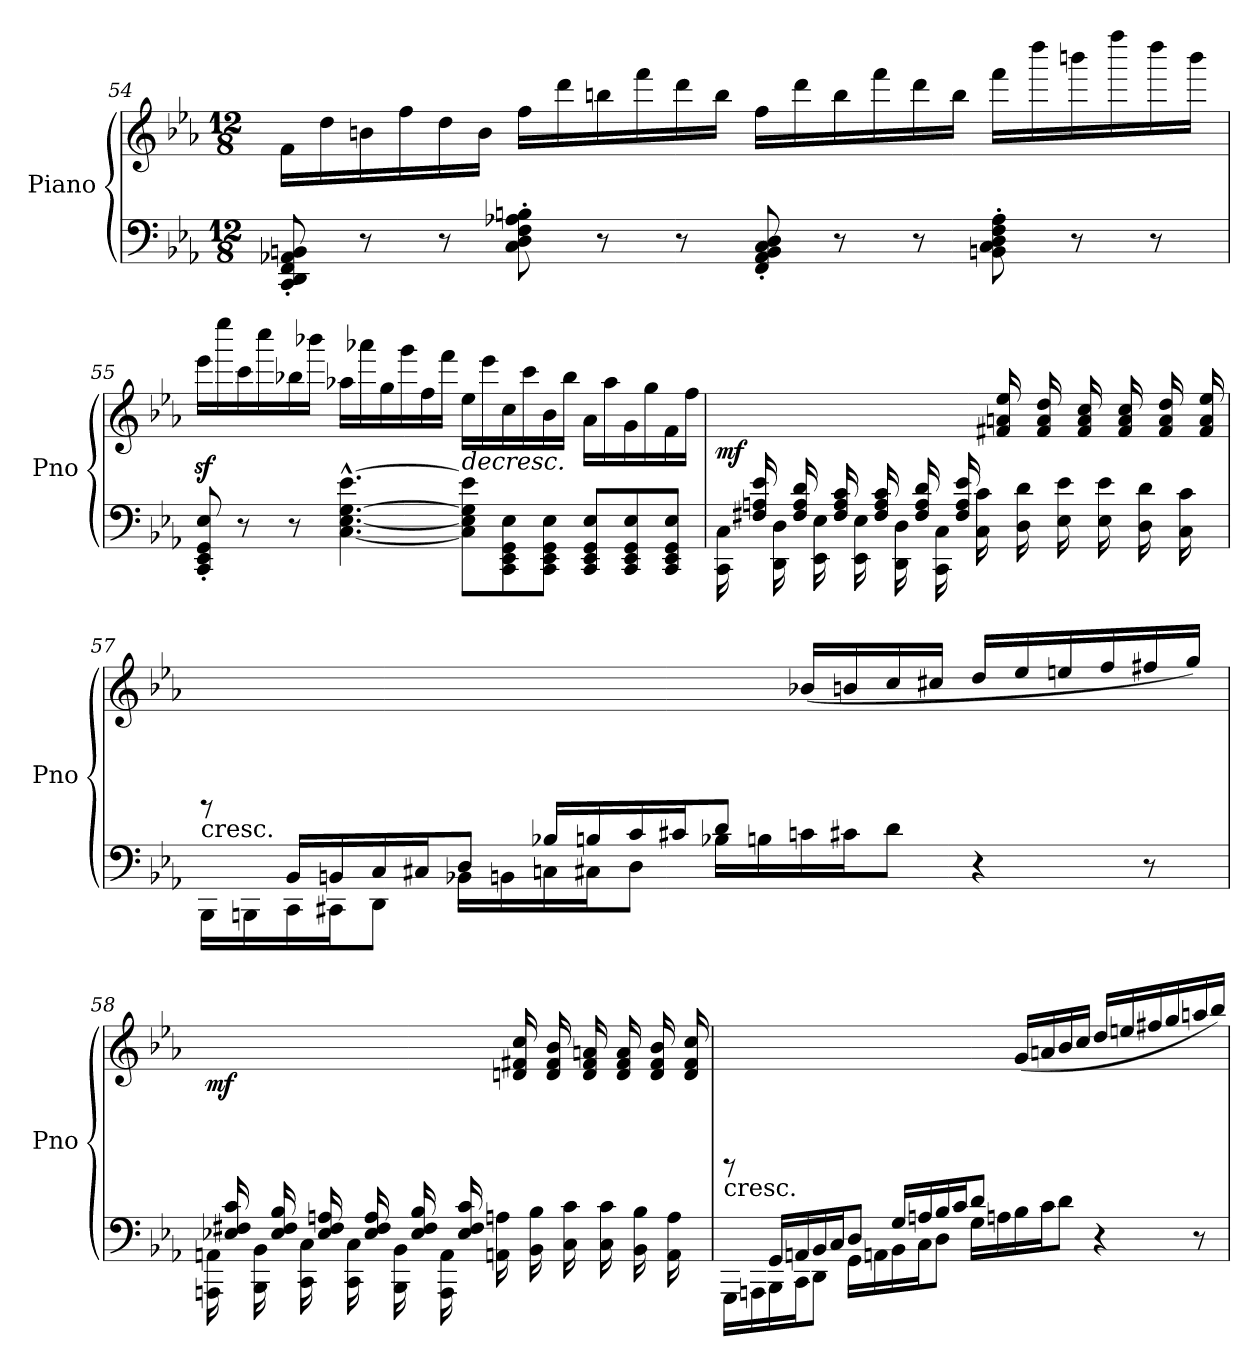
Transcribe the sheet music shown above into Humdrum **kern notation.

**kern	**kern	**dynam
*part1	*part1	*part1
*staff2	*staff1	*staff1/2
*I"Piano	*	*
*I'Pno	*	*
*clefF4	*clefG2	*
*k[b-e-a-]	*k[b-e-a-]	*
*E-:	*E-:	*
*M12/8	*M12/8	*
=54	=54	=54
8CC/' 8DD/' 8FF/' 8AA-X/' 8BBn/'	16f\LL	.
.	16dd\	.
8r	16bn\	.
.	16ff\	.
8r	16dd\	.
.	16b\JJ	.
8C\' 8D\' 8F\' 8A-X\' 8Bn\'	16ff\LL	.
.	16ddd\	.
8r	16bbn\	.
.	16fff\	.
8r	16ddd\	.
.	16bb\JJ	.
8FF/' 8AA-/' 8BB/' 8C/' 8D/'	16ff\LL	.
.	16ddd\	.
8r	16bb\	.
.	16fff\	.
8r	16ddd\	.
.	16bb\JJ	.
8BBn\' 8C\' 8D\' 8F\' 8A-\'	16fff\LL	.
.	16dddd\	.
8r	16bbbn\	.
.	16ffff\	.
8r	16dddd\	.
.	16bbb\JJ	.
!!LO:LB:g=z
=55	=55	=55
8CC/' 8EE-/' 8GG/' 8E-/'	16eee-z<\LL	.
.	16eeee-\	.
8r	16ccc\	.
.	16cccc\	.
8r	16bb-X\	.
.	16bbb-X\JJ	.
[4.C\^^ [4.E-\^^ [4.G\^^ [4.e-\^^	16aa-X\LL	.
.	16aaa-X\	.
.	16gg\	.
.	16ggg\	.
.	16ff\	.
.	16fff\JJ	.
!	!	!LO:HP:b
8C\] 8E-\] 8G\] 8e-\]L	16ee-\LL	>
.	16eee-\	.
8CC\ 8EE-\ 8GG\ 8E-\	16cc\	.
.	16ccc\	.
8CC\ 8EE-\ 8GG\ 8E-\J	16b-\	.
.	16bb-\JJ	.
8CC/ 8EE-/ 8GG/ 8E-/L	16a-\LL	.
.	16aa-\	.
8CC/ 8EE-/ 8GG/ 8E-/	16g\	.
.	16gg\	.
8CC/ 8EE-/ 8GG/ 8E-/J	16f\	.
.	16ff\JJ	.
=56	=56	=56
*^	*	*
!	!	!	!LO:DY:b
16ryy	16CC\ 16C\	16ryy	mf
16F#X/ 16An/ 16e-/	16ryy	16ryy	.
16ryy	16DD\ 16D\	16ryy	.
16F#/ 16A/ 16d/	16ryy	16ryy	.
16ryy	16EE-\ 16E-\	16ryy	.
16F#/ 16A/ 16c/	16ryy	16ryy	.
16ryy	16EE-\ 16E-\	16ryy	.
16F#/ 16A/ 16c/	16ryy	16ryy	.
16ryy	16DD\ 16D\	16ryy	.
16F#/ 16A/ 16d/	16ryy	16ryy	.
16ryy	16CC\ 16C\	16ryy	.
16F#/ 16A/ 16e-/	16ryy	16ryy	.
2.ryy	16C\ 16c\	16ryy	.
.	16ryy	16f#X/ 16an/ 16ee-/	.
.	16D\ 16d\	16ryy	.
.	16ryy	16f#/ 16a/ 16dd/	.
.	16E-\ 16e-\	16ryy	.
.	16ryy	16f#/ 16a/ 16cc/	.
.	16E-\ 16e-\	16ryy	.
.	16ryy	16f#/ 16a/ 16cc/	.
.	16D\ 16d\	16ryy	.
.	16ryy	16f#/ 16a/ 16dd/	.
.	16C\ 16c\	16ryy	.
.	16ryy	16f#/ 16a/ 16ee-/	.
!!LO:LB:g=z
=57	=57	=57	=57
!	!	!LO:TX:b:t=cresc.	!
8ryy	16BBB-\LL	8rAAA	.
.	16BBBn\	.	.
16BB-/LL	16CC\	2.ryy	.
16BBn/	16CC#X\J	.	.
16C/	8DD\J	.	.
16C#X/J	.	.	.
8D/J	16BB-X\LL	.	.
.	16BBn\	.	.
16B-X/LL	16C\	.	.
16Bn/	16C#X\J	.	.
16c/	8D\J	.	.
16c#X/J	.	.	.
8d/J	16B-X\LL	.	.
.	16Bn\	.	.
2ryy	16c\	(16b-X/LL	.
.	16c#X\J	16bn/	.
.	8d\J	16cc/	.
.	.	16cc#X/JJ	.
.	4r	16dd/LL	.
.	.	16ee-/	.
.	.	16een/	.
.	.	16ff/	.
8ryy	8r	16ff#X/	.
.	.	16gg/JJ)	]
!!LO:LB:g=z
=58	=58	=58	=58
!	!	!	!LO:DY:b
16ryy	16AAAn\ 16AAn\	16ryy	mf
16E-X/ 16F#X/ 16c/	16ryy	16ryy	.
16ryy	16BBB-\ 16BB-\	16ryy	.
16E-/ 16F#/ 16B-/	16ryy	16ryy	.
16ryy	16CC\ 16C\	16ryy	.
16E-/ 16F#/ 16An/	16ryy	16ryy	.
16ryy	16CC\ 16C\	16ryy	.
16E-/ 16F#/ 16A/	16ryy	16ryy	.
16ryy	16BBB-\ 16BB-\	16ryy	.
16E-/ 16F#/ 16B-/	16ryy	16ryy	.
16ryy	16AAA\ 16AA\	16ryy	.
16E-/ 16F#/ 16c/	16ryy	16ryy	.
2.ryy	16AAn\ 16An\	16ryy	.
.	16ryy	16dn/ 16f#X/ 16cc/	.
.	16BB-\ 16B-\	16ryy	.
.	16ryy	16d/ 16f#/ 16b-/	.
.	16C\ 16c\	16ryy	.
.	16ryy	16d/ 16f#/ 16an/	.
.	16C\ 16c\	16ryy	.
.	16ryy	16d/ 16f#/ 16a/	.
.	16BB-\ 16B-\	16ryy	.
.	16ryy	16d/ 16f#/ 16b-/	.
.	16AA\ 16A\	16ryy	.
.	16ryy	16d/ 16f#/ 16cc/	.
!!LO:LB:g=z
=59	=59	=59	=59
!	!	!LO:TX:b:t=cresc.	!
8ryy	16GGG\LL	8rAAA	.
.	16AAAn\	.	.
16GG/LL	16BBB-\	2.ryy	.
16AAn/	16CC\J	.	.
16BB-/	8DD\J	.	.
16C/J	.	.	.
8D/J	16GG\LL	.	.
.	16AAn\	.	.
16G/LL	16BB-\	.	.
16An/	16C\J	.	.
16B-/	8D\J	.	.
16c/J	.	.	.
8d/J	16G\LL	.	.
.	16An\	.	.
2ryy	16B-\	(16g/LL	.
.	16c\J	16an/	.
.	8d\J	16b-/	.
.	.	16cc/JJ	.
.	4r	16dd/LL	.
.	.	16een/	.
.	.	16ff#X/	.
.	.	16gg/	.
8ryy	8r	16aan/	.
.	.	16bb-/JJ)	.
*v	*v	*	*
=	=	=
*-	*-	*-
